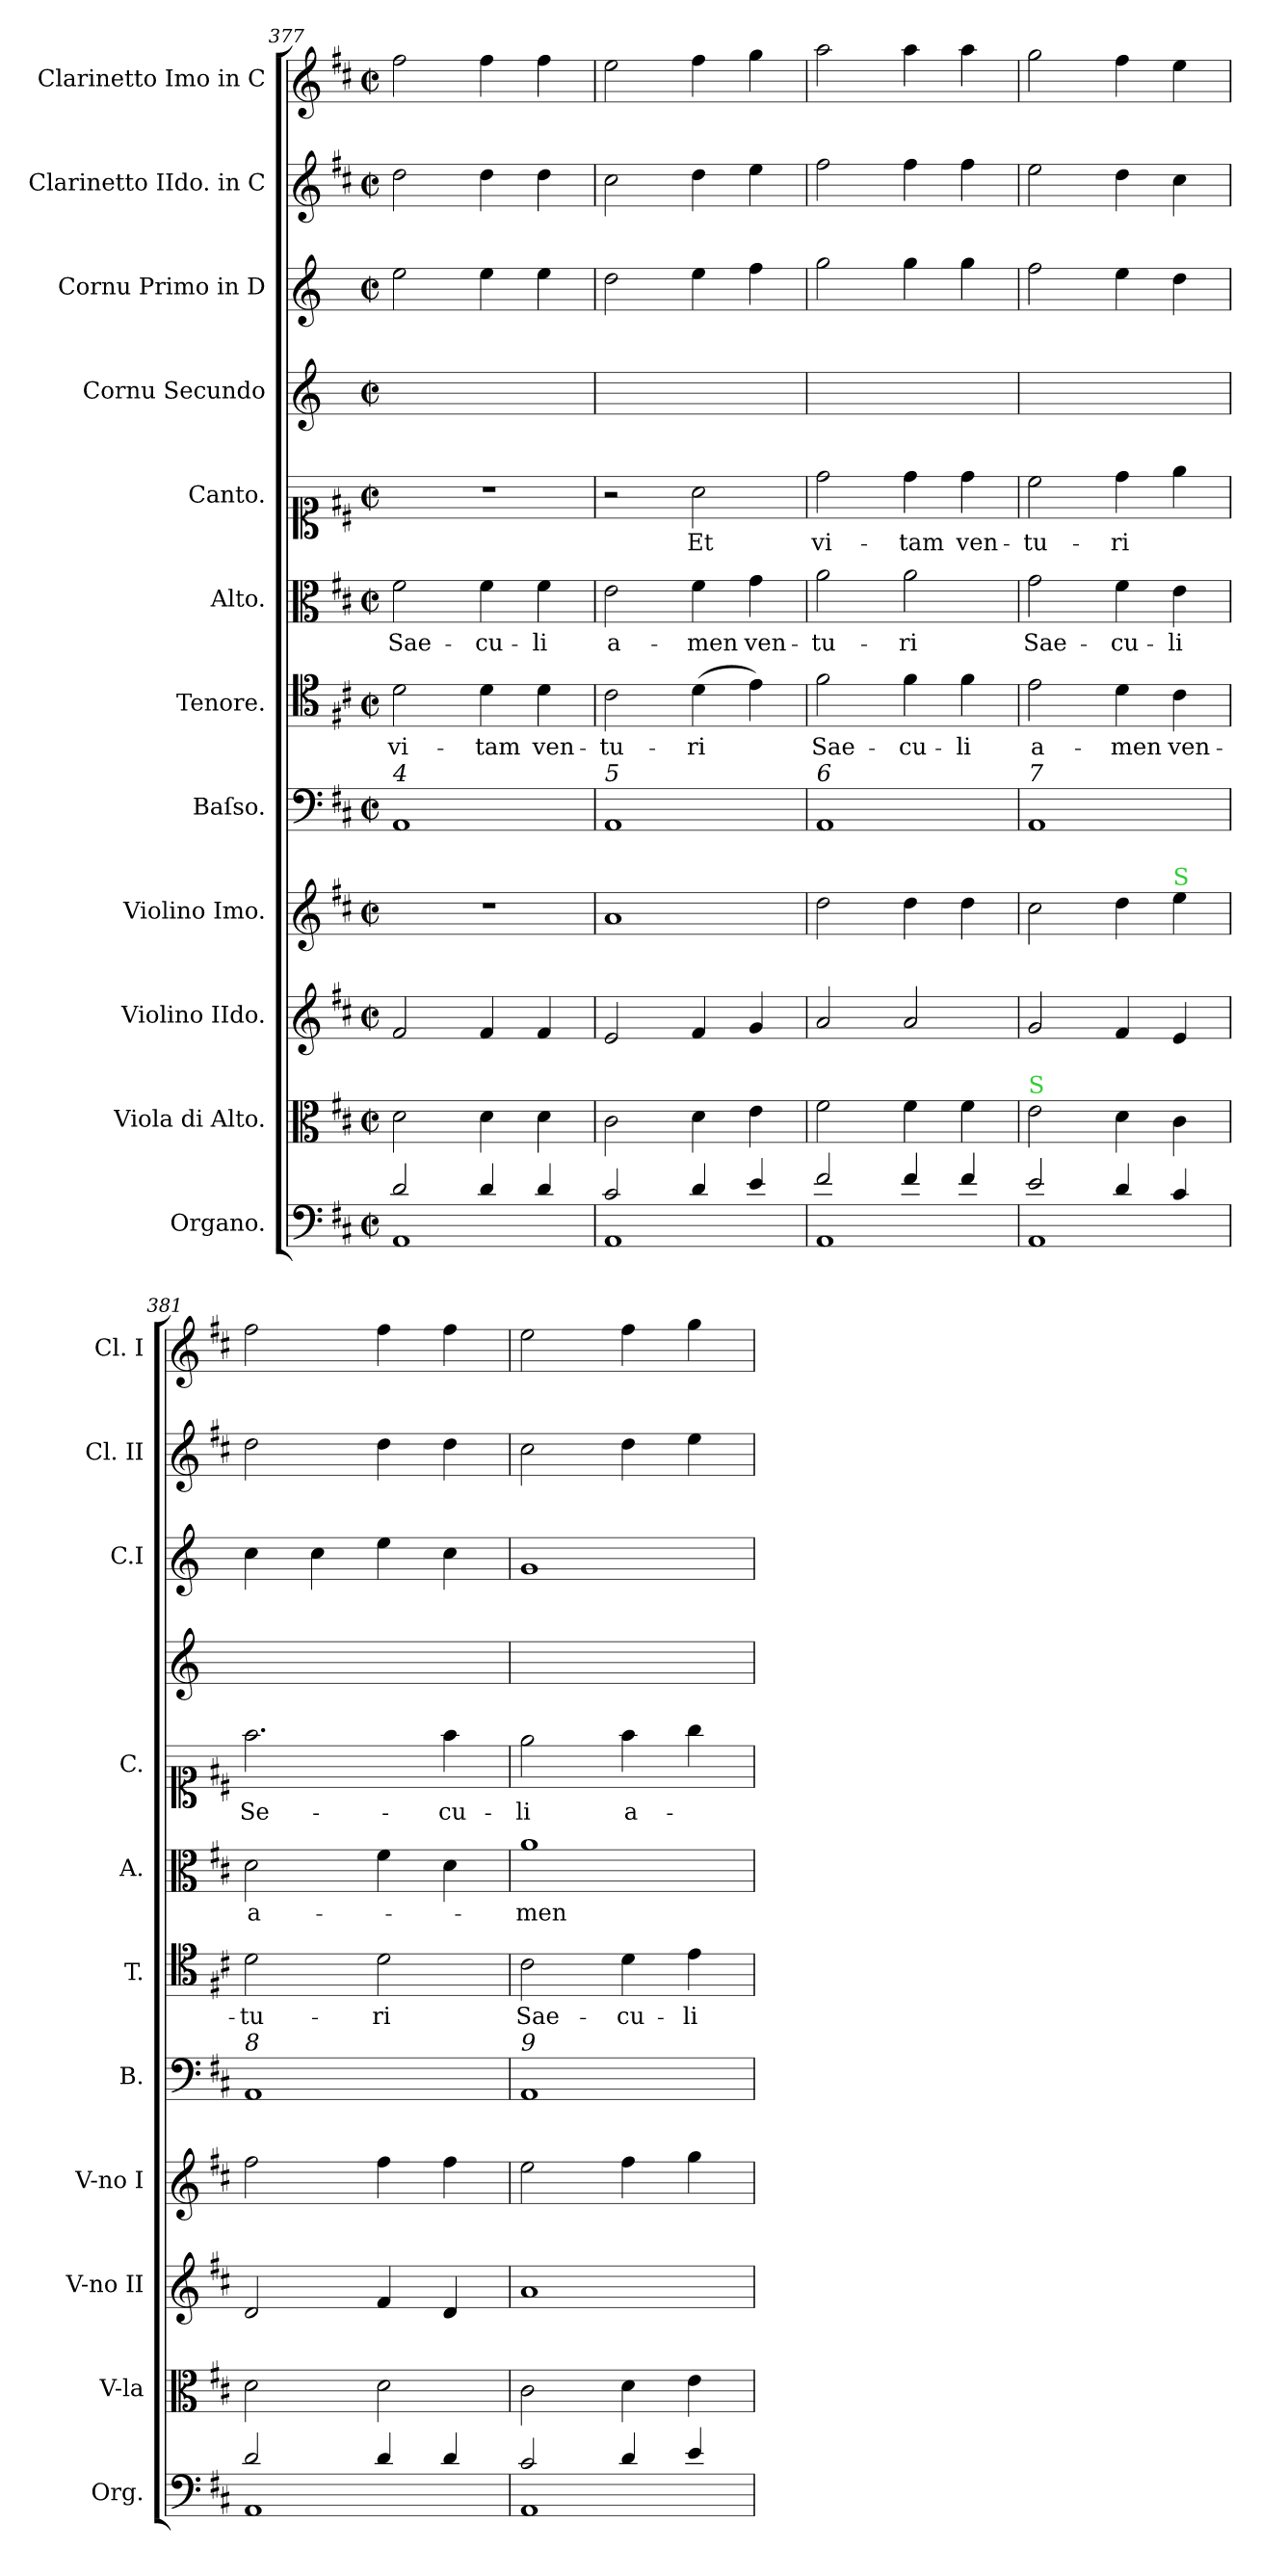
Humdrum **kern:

**kern	**kern	**kern	**kern	**kern	**kern	**text	**kern	**text	**kern	**text	**kern	**kern	**kern	**kern
*part12	*part11	*part10	*part9	*part8	*part7	*part7	*part6	*part6	*part5	*part5	*part4	*part3	*part2	*part1
*staff12	*staff11	*staff10	*staff9	*staff8	*staff7	*staff7	*staff6	*staff6	*staff5	*staff5	*staff4	*staff3	*staff2	*staff1
*I"Organo.	*I"Viola di Alto.	*I"Violino IIdo.	*I"Violino Imo.	*I"Baſso.	*I"Tenore.	*	*I"Alto.	*	*I"Canto.	*	*I"Cornu Secundo	*I"Cornu Primo in D	*I"Clarinetto IIdo. in C	*I"Clarinetto Imo in C
*I'Org.	*I'V-la	*I'V-no II	*I'V-no I	*I'B.	*I'T.	*	*I'A.	*	*I'C.	*	*	*I'C.I	*I'Cl. II	*I'Cl. I
*clefF4	*clefC3	*clefG2	*clefG2	*clefF4	*clefC4	*	*clefC3	*	*clefC1	*	*clefG2	*clefG2	*clefG2	*clefG2
*	*	*	*	*	*	*	*	*	*	*	*ITrd6c10	*ITrd6c10	*	*
*k[f#c#]	*k[f#c#]	*k[f#c#]	*k[f#c#]	*k[f#c#]	*k[f#c#]	*	*k[f#c#]	*	*k[f#c#]	*	*k[f#c#]	*k[f#c#]	*k[f#c#]	*k[f#c#]
*M2/2	*M2/2	*M2/2	*M2/2	*M2/2	*M2/2	*	*M2/2	*	*M2/2	*	*M2/2	*M2/2	*M2/2	*M2/2
*met(c|)	*met(c|)	*met(c|)	*met(c|)	*met(c|)	*met(c|)	*	*met(c|)	*	*met(c|)	*	*met(c|)	*met(c|)	*met(c|)	*met(c|)
=377	=377	=377	=377	=377	=377	=377	=377	=377	=377	=377	=377	=377	=377	=377
*^	*	*	*	*	*	*	*	*	*	*	*	*	*	*
!	!	!	!	!	!LO:TX:a:i:t=4	!	!	!	!	!	!	!	!	!	!
2d/	1AA	2d\	2f#/	1r	1AA	2d\	vi-	2f#\	Sae-	1r	.	1ryy	2f#\	2dd\	2ff#\
4d/	.	4d\	4f#/	.	.	4d\	-tam	4f#\	-cu-	.	.	.	4f#\	4dd\	4ff#\
4d/	.	4d\	4f#/	.	.	4d\	ven-	4f#\	-li	.	.	.	4f#\	4dd\	4ff#\
=378	=378	=378	=378	=378	=378	=378	=378	=378	=378	=378	=378	=378	=378	=378	=378
!	!	!	!	!	!LO:TX:a:i:t=5	!	!	!	!	!	!	!	!	!	!
2c#/	1AA	2c#\	2e/	1a	1AA	2c#\	-tu-	2e\	a-	2r	.	1ryy	2e\	2cc#\	2ee\
4d/	.	4d\	4f#/	.	.	(>4d\	-ri	4f#\	-men	2a\	Et	.	4f#\	4dd\	4ff#\
4e/	.	4e\	4g/	.	.	4e\)	.	4g\	ven-	.	.	.	4g\	4ee\	4gg\
=379	=379	=379	=379	=379	=379	=379	=379	=379	=379	=379	=379	=379	=379	=379	=379
!	!	!	!	!	!LO:TX:a:i:t=6	!	!	!	!	!	!	!	!	!	!
2f#/	1AA	2f#\	2a/	2dd\	1AA	2f#\	Sae-	2a\	-tu-	2dd\	vi-	1ryy	2a\	2ff#\	2aa\
4f#/	.	4f#\	2a/	4dd\	.	4f#\	-cu-	2a\	-ri	4dd\	-tam	.	4a\	4ff#\	4aa\
4f#/	.	4f#\	.	4dd\	.	4f#\	-li	.	.	4dd\	ven-	.	4a\	4ff#\	4aa\
=380	=380	=380	=380	=380	=380	=380	=380	=380	=380	=380	=380	=380	=380	=380	=380
!	!	!	!	!	!LO:TX:a:i:t=7	!	!	!	!	!	!	!	!	!	!
!	!	!LO:TX:a:color=limegreen:t=S	!	!	!	!	!	!	!	!	!	!	!	!	!
2e/	1AA	2e\	2g/	2cc#\	1AA	2e\	a-	2g\	Sae-	2cc#\	-tu-	1ryy	2g\	2ee\	2gg\
4d/	.	4d\	4f#/	4dd\	.	4d\	-men	4f#\	-cu-	4dd\	-ri	.	4f#\	4dd\	4ff#\
!	!	!	!	!LO:TX:a:color=limegreen:t=S	!	!	!	!	!	!	!	!	!	!	!
4c#/	.	4c#\	4e/	4ee\	.	4c#\	ven-	4e\	-li	4ee\	.	.	4e\	4cc#\	4ee\
=381	=381	=381	=381	=381	=381	=381	=381	=381	=381	=381	=381	=381	=381	=381	=381
!	!	!	!	!	!LO:TX:a:i:t=8	!	!	!	!	!	!	!	!	!	!
2d/	1AA	2d\	2d/	2ff#\	1AA	2d\	-tu-	2d\	a-	2.ff#\	Se-	1ryy	4d\	2dd\	2ff#\
.	.	.	.	.	.	.	.	.	.	.	.	.	4d\	.	.
4d/	.	2d\	4f#/	4ff#\	.	2d\	-ri	4f#\	.	.	.	.	4f#\	4dd\	4ff#\
4d/	.	.	4d/	4ff#\	.	.	.	4d\	.	4ff#\	-cu-	.	4d\	4dd\	4ff#\
=382	=382	=382	=382	=382	=382	=382	=382	=382	=382	=382	=382	=382	=382	=382	=382
!	!	!	!	!	!LO:TX:a:i:t=9	!	!	!	!	!	!	!	!	!	!
2c#/	1AA	2c#\	1a	2ee\	1AA	2c#\	Sae-	1a	-men	2ee\	-li	1ryy	1A	2cc#\	2ee\
4d/	.	4d\	.	4ff#\	.	4d\	-cu-	.	.	4ff#\	a-	.	.	4dd\	4ff#\
4e/	.	4e\	.	4gg\	.	4e\	-li	.	.	4gg\	.	.	.	4ee\	4gg\
*v	*v	*	*	*	*	*	*	*	*	*	*	*	*	*	*
=	=	=	=	=	=	=	=	=	=	=	=	=	=	=
*-	*-	*-	*-	*-	*-	*-	*-	*-	*-	*-	*-	*-	*-	*-
